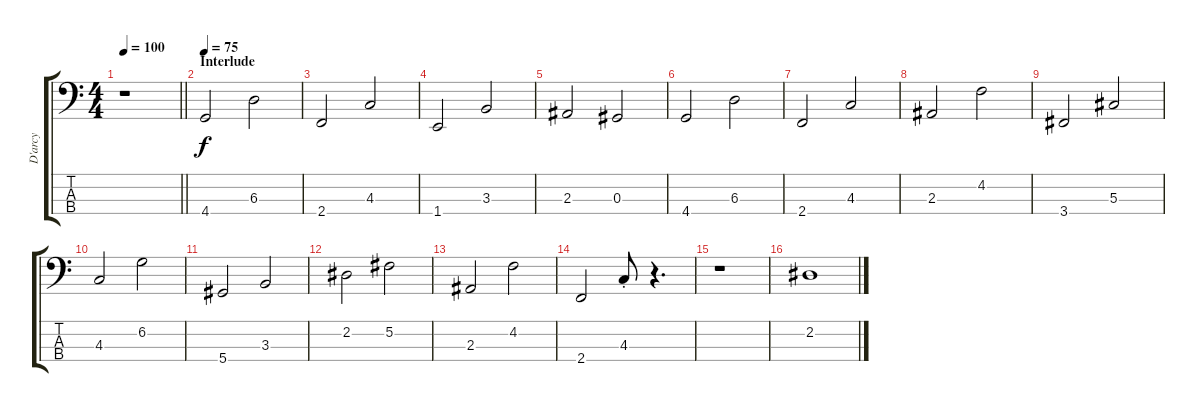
\track ("D'arcy" "D'arcy") {instrument electricbassfinger}
\staff {score tabs}
\tuning (Gb2 Db2 Ab1 Eb1) {hide}
\ts (4 4)
\tempo 100
\clef f4
\barLineRight lightlight
\ks c
r.1{dy f} |
\section ("" "Interlude")
\tempo 75
4.4.2 6.3.2 |
2.4.2 4.3.2 |
1.4.2 3.3.2 |
2.3.2 0.3.2 |
4.4.2 6.3.2 |
2.4.2 4.3.2 |
2.3.2 4.2.2 |
3.4.2 5.3.2 |
4.3.2 6.2.2 |
5.4.2 3.3.2 |
2.2.2 5.2.2 |
2.3.2 4.2.2 |
2.4.2 4.3{st}.8 r.4{d} |
r.1 |
2.2.1
